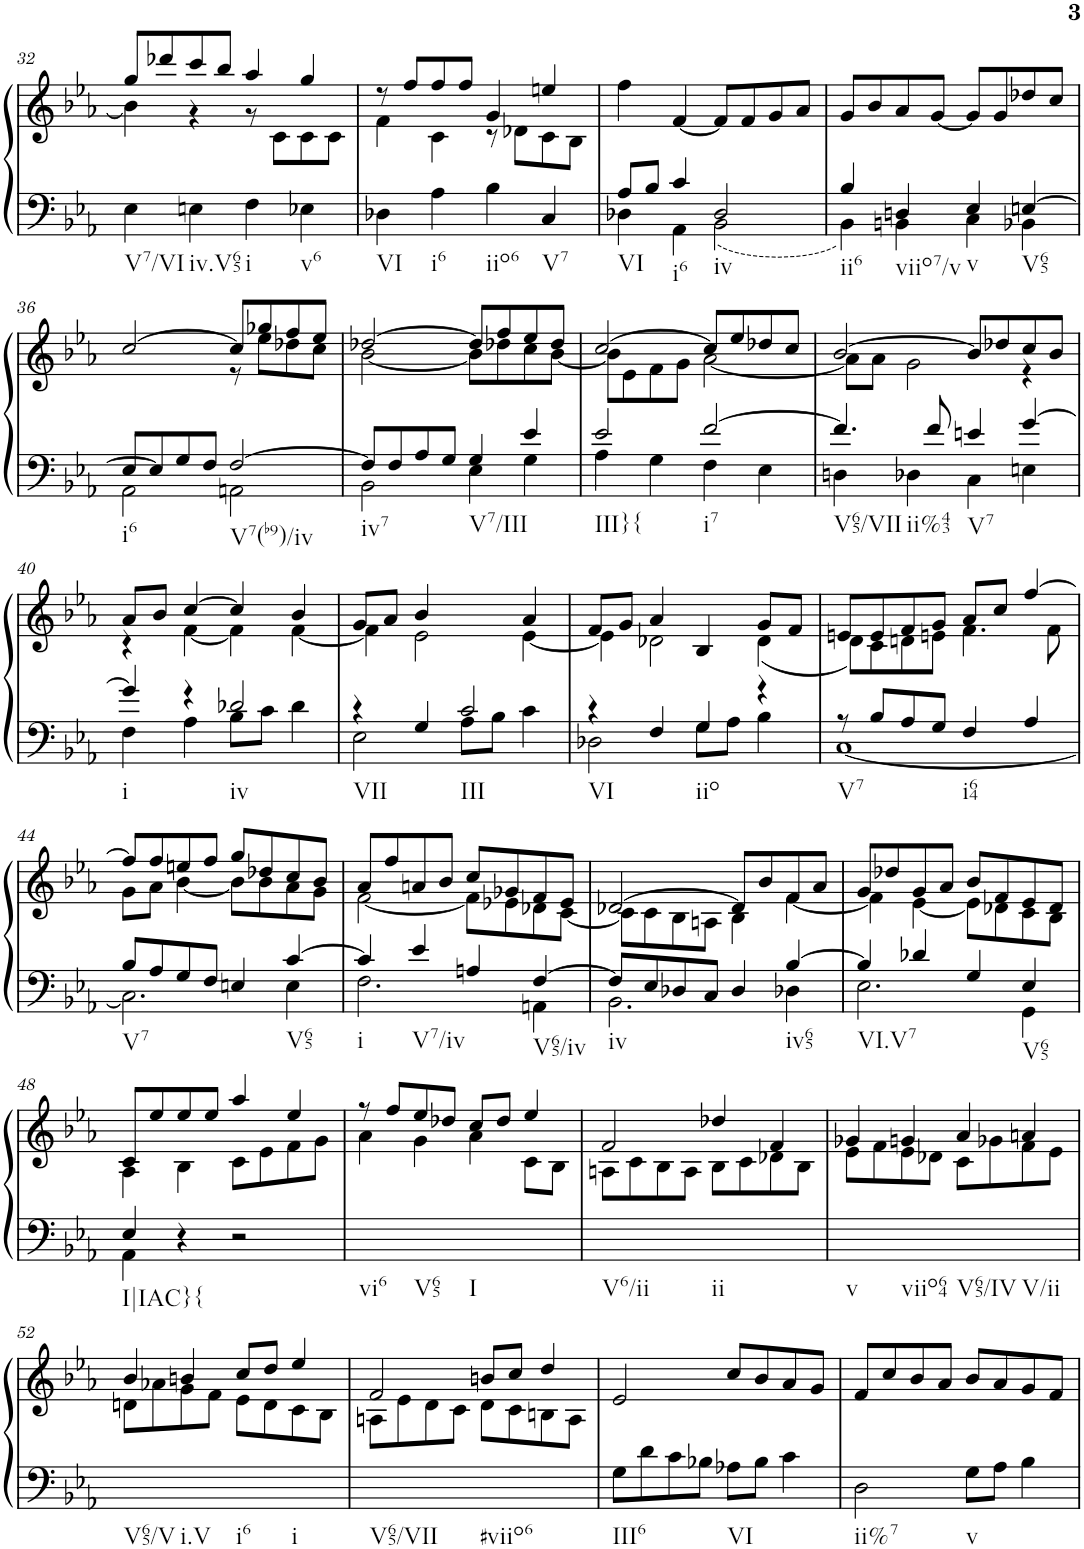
**kern	**kern
*part1	*part1
*staff2	*staff1
*I"Harpsichord	*
*I'Hch.	*
!!LO:PB:g=z
*clefF4	*clefG2
*k[b-e-a-]	*k[b-e-a-]
*c:	*c:
*M2/2	*M2/2
*met(c|)	*met(c|)
=32	=32
*	*^
4E-\	8gg/L	4b-\]
.	8ddd-X/	.
4En\	8ccc/	4r
.	8bb-/J	.
4F\	4aa-/	8r
.	.	8c\L
4E-X\	4gg/	8c\
.	.	8c\J
=33	=33	=33
4D-X\	8r	4f\
.	8ff/L	.
4A-\	8ff/	4c\
.	8ff/J	.
4B-\	4g/	8r
.	.	8d-X\L
4C/	4een/	8c\
.	.	8B-\J
*	*v	*v
=34	=34
*^	*
8A-/L	4D-X\	4ff\
8B-/J	.	.
4c/	4AA-\	[4f/
2D-/	2BB-\	8f/L]
.	.	8f/
.	.	8g/
.	.	8a-/J
=35	=35	=35
4B-/	4BB-\	8g/L
.	.	8b-/
4Dn/	4BBn\	8a-/
.	.	[8g/J
4E-/	4C\	8g/L]
.	.	8g/
[4En/	4BB-X\	8dd-X/
.	.	8cc/J
!!LO:LB:g=z
=36	=36	=36
*	*	*^
8E-/L	2AA-\	[2cc/	2ryy
8E/]	.	.	.
8G/	.	.	.
8F/J	.	.	.
[2F/	2AAn\	8cc/L]	8r
.	.	8gg-X/	8ee-\L
.	.	8ff/	8dd-X\
.	.	8ee-/J	8cc\J
=37	=37	=37	=37
8F/L]	2BB-\	[2dd-X/	[2b-\
8F/	.	.	.
8A-/	.	.	.
8G/J	.	.	.
4G/	4E-\	8dd-/L]	8b-\L]
.	.	8ff/	8dd-X\
4e-/	4G\	8ee-/	8cc\
.	.	8dd-/J	[8b-\J
=38	=38	=38	=38
2e-/	4A-\	[2cc/	8b-\L]
.	.	.	8e-\
.	4G\	.	8f\
.	.	.	8g\J
[2f/	4F\	8cc/L]	[2a-\
.	.	8ee-/	.
.	4E-\	8dd-X/	.
.	.	8cc/J	.
=39	=39	=39	=39
4.f/]	4Dn\	[2b-/	8a-\L]
.	.	.	8a-\J
.	4D-X\	.	2g\
8f/	.	.	.
4en/	4C\	8b-/L]	.
.	.	8dd-X/	.
[4g/	4En\	8cc/	4r
.	.	8b-/J	.
!!LO:LB:g=z	!!
=40	=40	=40	=40
4g/]	4F\	8a-/L	4r
.	.	8b-/J	.
4r	4A-\	[4cc/	[4f\
2d-X/	8B-\L	4cc/]	4f\]
.	8c\J	.	.
.	4d-\	4b-/	[4f\
=41	=41	=41	=41
4r	2E-\	8g/L	4f\]
.	.	8a-/J	.
4G/	.	4b-/	2e-\
2c/	8A-\L	4ryy	.
.	8B-\J	.	.
.	4c\	4a-/	[4e-\
=42	=42	=42	=42
4r	2D-X\	8f/L	4e-\]
.	.	8g/J	.
4F/	.	4a-/	2d-X\
4G/	8G\L	4B-/	.
.	8A-\J	.	.
4r	4B-\	8g/L	(<4d-\
.	.	8f/J	.
=43	=43	=43	=43
8r	[1C	8en/L	8d\L)
8B-/L	.	8e/	8c\
8A-/	.	8f/	8dn\
8G/J	.	8g/J	8en\J
4F/	.	8a-/L	4.f\
.	.	8cc/J	.
4A-/	.	[4ff/	.
.	.	.	8f\
!!LO:LB:g=z	!!
=44	=44	=44	=44
8B-/L	2.C\]	8ff/L]	8g\L
8A-/	.	8ff/	8a-\J
8G/	.	8een/	[4b-\
8F/J	.	8ff/J	.
4En/	.	8gg/L	8b-\L]
.	.	8dd-X/	8b-\
[4c/	4E\	8cc/	8a-\
.	.	8b-/J	8g\J
=45	=45	=45	=45
4c/]	2.F\	8a-/L	[2f\
.	.	8ff/	.
4e-/	.	8an/	.
.	.	8b-/J	.
4An/	.	8cc/L	8f\L]
.	.	8g-X/	8e-X\
[4F/	4AAn\	8f/	8d-X\
.	.	8e-/J	[8c\J
=46	=46	=46	=46
8F/L]	2.BB-\	[2d-X/	8c\L]
8E-/	.	.	8c\
8D-X/	.	.	8B-\
8C/J	.	.	8An\J
4D-/	.	8d-/L]	4B-\
.	.	8b-/	.
[4B-/	4D-X\	8f/	[4f\
.	.	8a-/J	.
=47	=47	=47	=47
4B-/]	2.E-\	8g/L	4f\]
.	.	8dd-X/	.
4d-X/	.	8g/	[4e-\
.	.	8a-/J	.
4G/	.	8b-/L	8e-\L]
.	.	8f/	8d-X\
4E-/	4GG\	8e-/	8c\
.	.	8d-/J	8B-\J
!!LO:LB:g=z	!!
=48	=48	=48	=48
4E-/	4AA-\	8c/L	4A-\
.	.	8ee-/	.
4r	4ryy	8ee-/	4B-\
.	.	8ee-/J	.
2r	2ryy	4aa-/	8c\L
.	.	.	8e-\
.	.	4ee-/	8f\
.	.	.	8g\J
*v	*v	*	*
=49	=49	=49
4ryy	8r	4a-\
.	8ff/L	.
4ryy	8ee-/	4g\
.	8dd-X/J	.
2ryy	8cc/L	4a-\
.	8dd-/J	.
.	4ee-/	8c\L
.	.	8B-\J
=50	=50	=50
1ryy	2f/	8An\L
.	.	8c\
.	.	8B-\
.	.	8A\J
.	4dd-X/	8B-\L
.	.	8c\
.	4f/	8d-X\
.	.	8B-\J
=51	=51	=51
4ryy	4g-X/	8e-\L
.	.	8f\
4ryy	4gn/	8e-\
.	.	8d-X\J
4ryy	4a-/	8c\L
.	.	8g-X\
4ryy	4an/	8f\
.	.	8e-\J
!!LO:LB:g=z	!!
=52	=52	=52
4ryy	4b-/	8dn\L
.	.	8a-X\
4ryy	4bn/	8g\
.	.	8f\J
4ryy	8cc/L	8e-\L
.	8dd/J	8d\
4ryy	4ee-/	8c\
.	.	8B-\J
=53	=53	=53
1ryy	2f/	8An\L
.	.	8e-\
.	.	8d\
.	.	8c\J
.	8bn/L	8d\L
.	8cc/J	8c\
.	4dd/	8Bn\
.	.	8A\J
*	*v	*v
=54	=54
8G\L	2e-/
8d\	.
8c\	.
8B-X\J	.
8A-X\L	8cc/L
8B-\J	8b-/
4c\	8a-/
.	8g/J
=55	=55
2D\	8f/L
.	8cc/
.	8b-/
.	8a-/J
8G\L	8b-/L
8A-\J	8a-/
4B-\	8g/
.	8f/J
=	=
*-	*-
